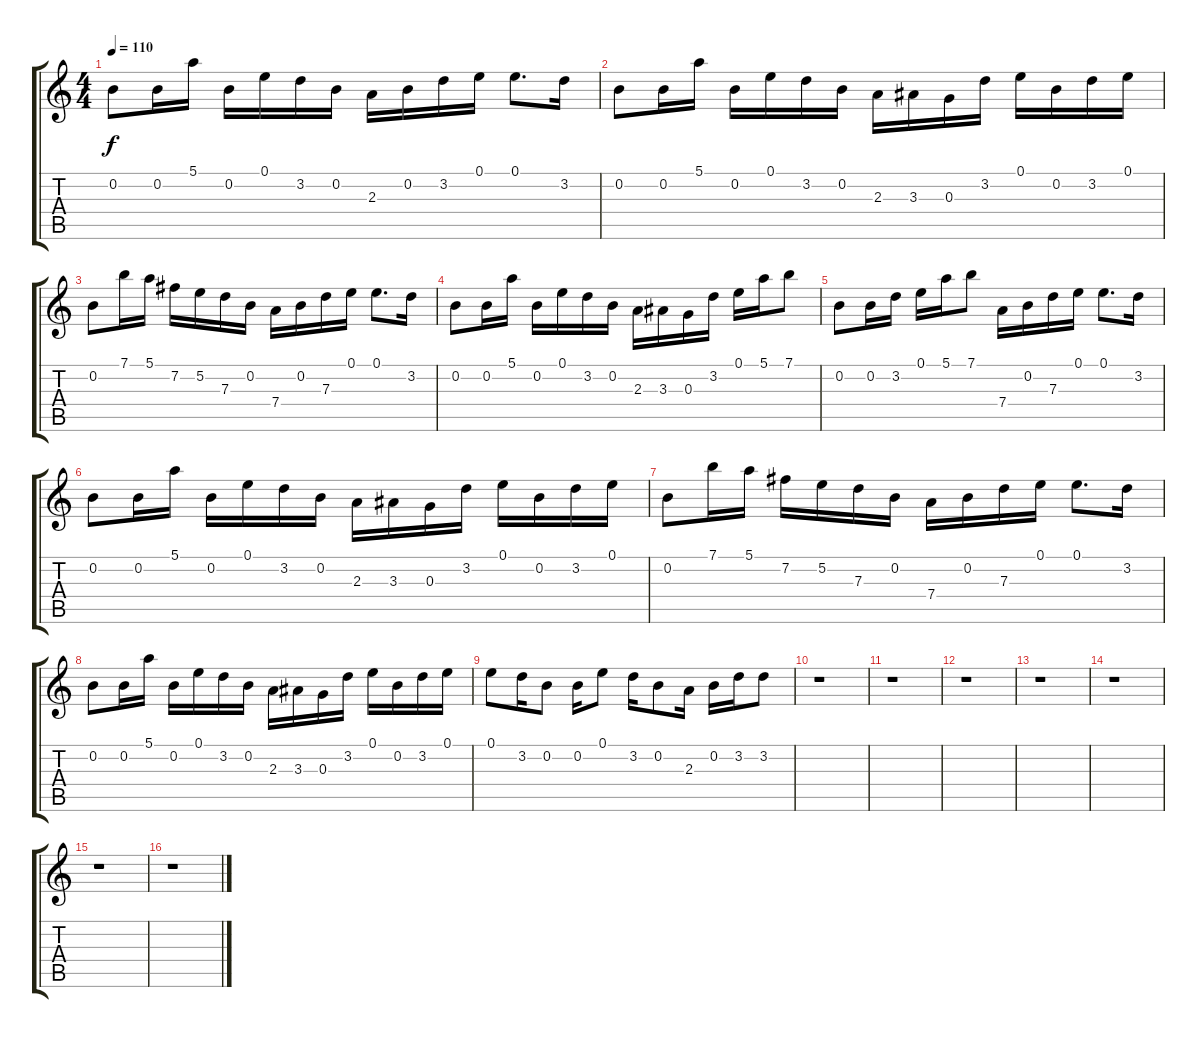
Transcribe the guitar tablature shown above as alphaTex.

\track "" {instrument overdrivenguitar}
\staff {score tabs}
\tuning (E4 B3 G3 D3 A2 E2) {hide}
\ts (4 4)
\tempo 110
\clef g2
\ks c
0.2.8{dy f} 0.2.16 5.1.16 0.2.16 0.1.16 3.2.16 0.2.16 2.3.16 0.2.16 3.2.16 0.1.16 0.1.8{d} 3.2.16 |
0.2.8 0.2.16 5.1.16 0.2.16 0.1.16 3.2.16 0.2.16 2.3.16 3.3.16 0.3.16 3.2.16 0.1.16 0.2.16 3.2.16 0.1.16 |
0.2.8 7.1.16 5.1.16 7.2.16 5.2.16 7.3.16 0.2.16 7.4.16 0.2.16 7.3.16 0.1.16 0.1.8{d} 3.2.16 |
0.2.8 0.2.16 5.1.16 0.2.16 0.1.16 3.2.16 0.2.16 2.3.16 3.3.16 0.3.16 3.2.16 0.1.16 5.1.16 7.1.8 |
0.2.8 0.2.16 3.2.16 0.1.16 5.1.16 7.1.8 7.4.16 0.2.16 7.3.16 0.1.16 0.1.8{d} 3.2.16 |
0.2.8 0.2.16 5.1.16 0.2.16 0.1.16 3.2.16 0.2.16 2.3.16 3.3.16 0.3.16 3.2.16 0.1.16 0.2.16 3.2.16 0.1.16 |
0.2.8 7.1.16 5.1.16 7.2.16 5.2.16 7.3.16 0.2.16 7.4.16 0.2.16 7.3.16 0.1.16 0.1.8{d} 3.2.16 |
0.2.8 0.2.16 5.1.16 0.2.16 0.1.16 3.2.16 0.2.16 2.3.16 3.3.16 0.3.16 3.2.16 0.1.16 0.2.16 3.2.16 0.1.16 |
0.1.8 3.2.16 0.2.8 0.2.16 0.1.8 3.2.16 0.2.8 2.3.16 0.2.16 3.2.16 3.2.8 |
r.1 |
r.1 |
r.1 |
r.1 |
r.1 |
r.1 |
r.1
